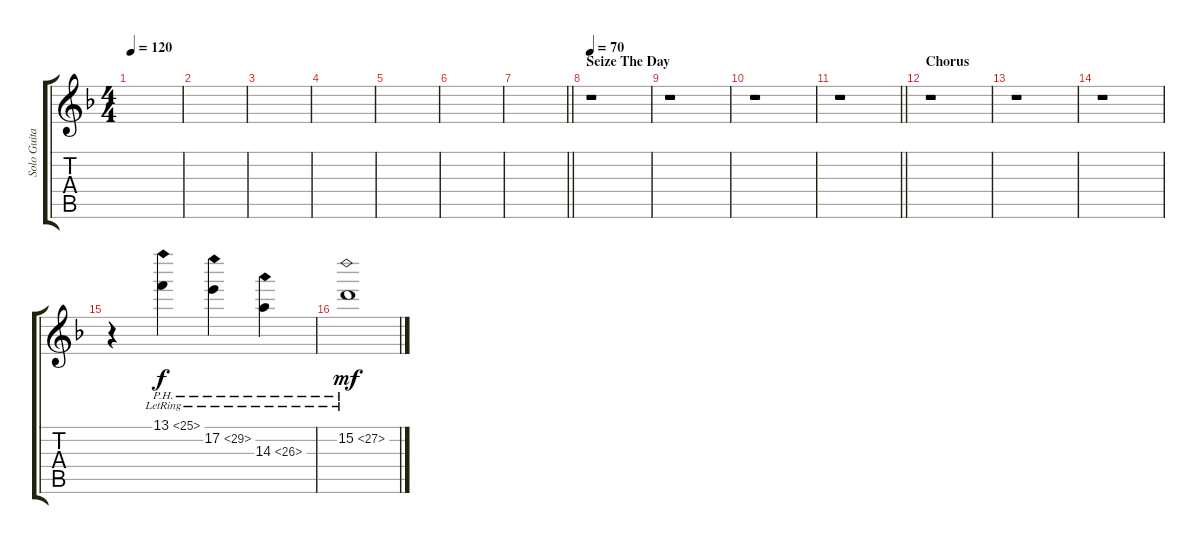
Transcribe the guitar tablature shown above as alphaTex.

\track ("Solo Guitar 1" "Solo Guita") {instrument distortionguitar}
\staff {score tabs}
\tuning (E4 B3 G3 D3 A2 D2) {hide}
\ts (4 4)
\tempo 120
\clef g2
\ks f
|
|
|
|
|
|
\barLineRight lightlight
|
\section ("" "Seize The Day")
\tempo 70
r.1 |
r.1 |
r.1 |
\barLineRight lightlight
r.1 |
\section ("" "Chorus")
r.1 |
r.1 |
r.1 |
r.4 13.1{ph 12 lr}.4 17.2{ph 12 lr}.4 14.3{ph 12 lr}.4 |
15.2{ph 12 lr}.1{dy mf}
